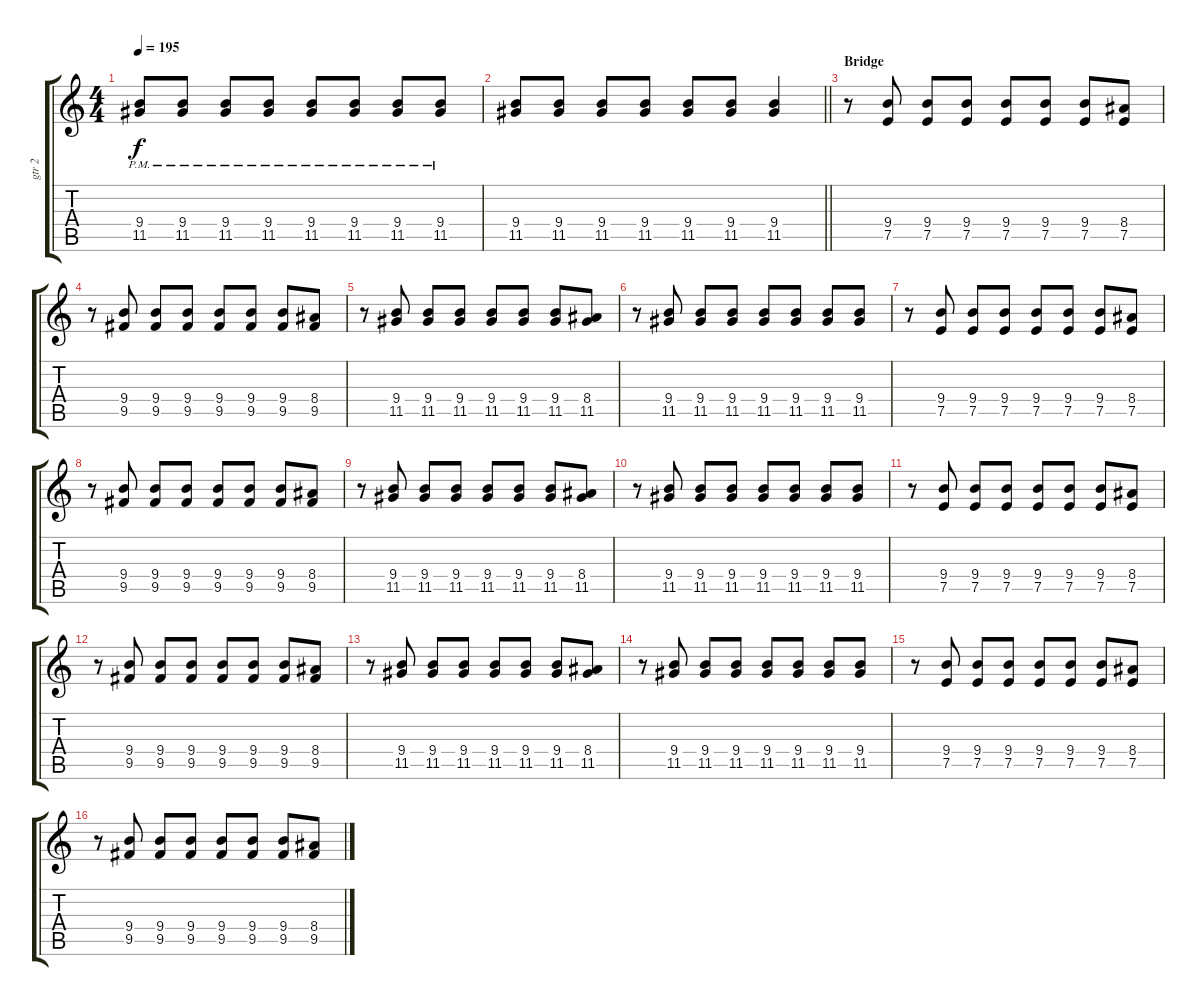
\track ("gtr 2" "gtr 2") {instrument distortionguitar}
\staff {score tabs}
\tuning (E4 B3 G3 D3 A2 E2) {hide}
\ts (4 4)
\tempo 195
\clef g2
\ks c
(9.4{pm} 11.5{pm}).8{dy f} (9.4{pm} 11.5{pm}).8 (9.4{pm} 11.5{pm}).8 (9.4{pm} 11.5{pm}).8 (9.4{pm} 11.5{pm}).8 (9.4{pm} 11.5{pm}).8 (9.4{pm} 11.5{pm}).8 (9.4{pm} 11.5{pm}).8 |
\barLineRight lightlight
(9.4 11.5).8 (9.4 11.5).8 (9.4 11.5).8 (9.4 11.5).8 (9.4 11.5).8 (9.4 11.5).8 (9.4 11.5).4 |
\section ("" "Bridge")
r.8 (9.4 7.5).8 (9.4 7.5).8 (9.4 7.5).8 (9.4 7.5).8 (9.4 7.5).8 (9.4 7.5).8 (8.4 7.5).8 |
r.8 (9.4 9.5).8 (9.4 9.5).8 (9.4 9.5).8 (9.4 9.5).8 (9.4 9.5).8 (9.4 9.5).8 (8.4 9.5).8 |
r.8 (9.4 11.5).8 (9.4 11.5).8 (9.4 11.5).8 (9.4 11.5).8 (9.4 11.5).8 (9.4 11.5).8 (8.4 11.5).8 |
r.8 (9.4 11.5).8 (9.4 11.5).8 (9.4 11.5).8 (9.4 11.5).8 (9.4 11.5).8 (9.4 11.5).8 (9.4 11.5).8 |
r.8 (9.4 7.5).8 (9.4 7.5).8 (9.4 7.5).8 (9.4 7.5).8 (9.4 7.5).8 (9.4 7.5).8 (8.4 7.5).8 |
r.8 (9.4 9.5).8 (9.4 9.5).8 (9.4 9.5).8 (9.4 9.5).8 (9.4 9.5).8 (9.4 9.5).8 (8.4 9.5).8 |
r.8 (9.4 11.5).8 (9.4 11.5).8 (9.4 11.5).8 (9.4 11.5).8 (9.4 11.5).8 (9.4 11.5).8 (8.4 11.5).8 |
r.8 (9.4 11.5).8 (9.4 11.5).8 (9.4 11.5).8 (9.4 11.5).8 (9.4 11.5).8 (9.4 11.5).8 (9.4 11.5).8 |
r.8 (9.4 7.5).8 (9.4 7.5).8 (9.4 7.5).8 (9.4 7.5).8 (9.4 7.5).8 (9.4 7.5).8 (8.4 7.5).8 |
r.8 (9.4 9.5).8 (9.4 9.5).8 (9.4 9.5).8 (9.4 9.5).8 (9.4 9.5).8 (9.4 9.5).8 (8.4 9.5).8 |
r.8 (9.4 11.5).8 (9.4 11.5).8 (9.4 11.5).8 (9.4 11.5).8 (9.4 11.5).8 (9.4 11.5).8 (8.4 11.5).8 |
r.8 (9.4 11.5).8 (9.4 11.5).8 (9.4 11.5).8 (9.4 11.5).8 (9.4 11.5).8 (9.4 11.5).8 (9.4 11.5).8 |
r.8 (9.4 7.5).8 (9.4 7.5).8 (9.4 7.5).8 (9.4 7.5).8 (9.4 7.5).8 (9.4 7.5).8 (8.4 7.5).8 |
r.8 (9.4 9.5).8 (9.4 9.5).8 (9.4 9.5).8 (9.4 9.5).8 (9.4 9.5).8 (9.4 9.5).8 (8.4 9.5).8
